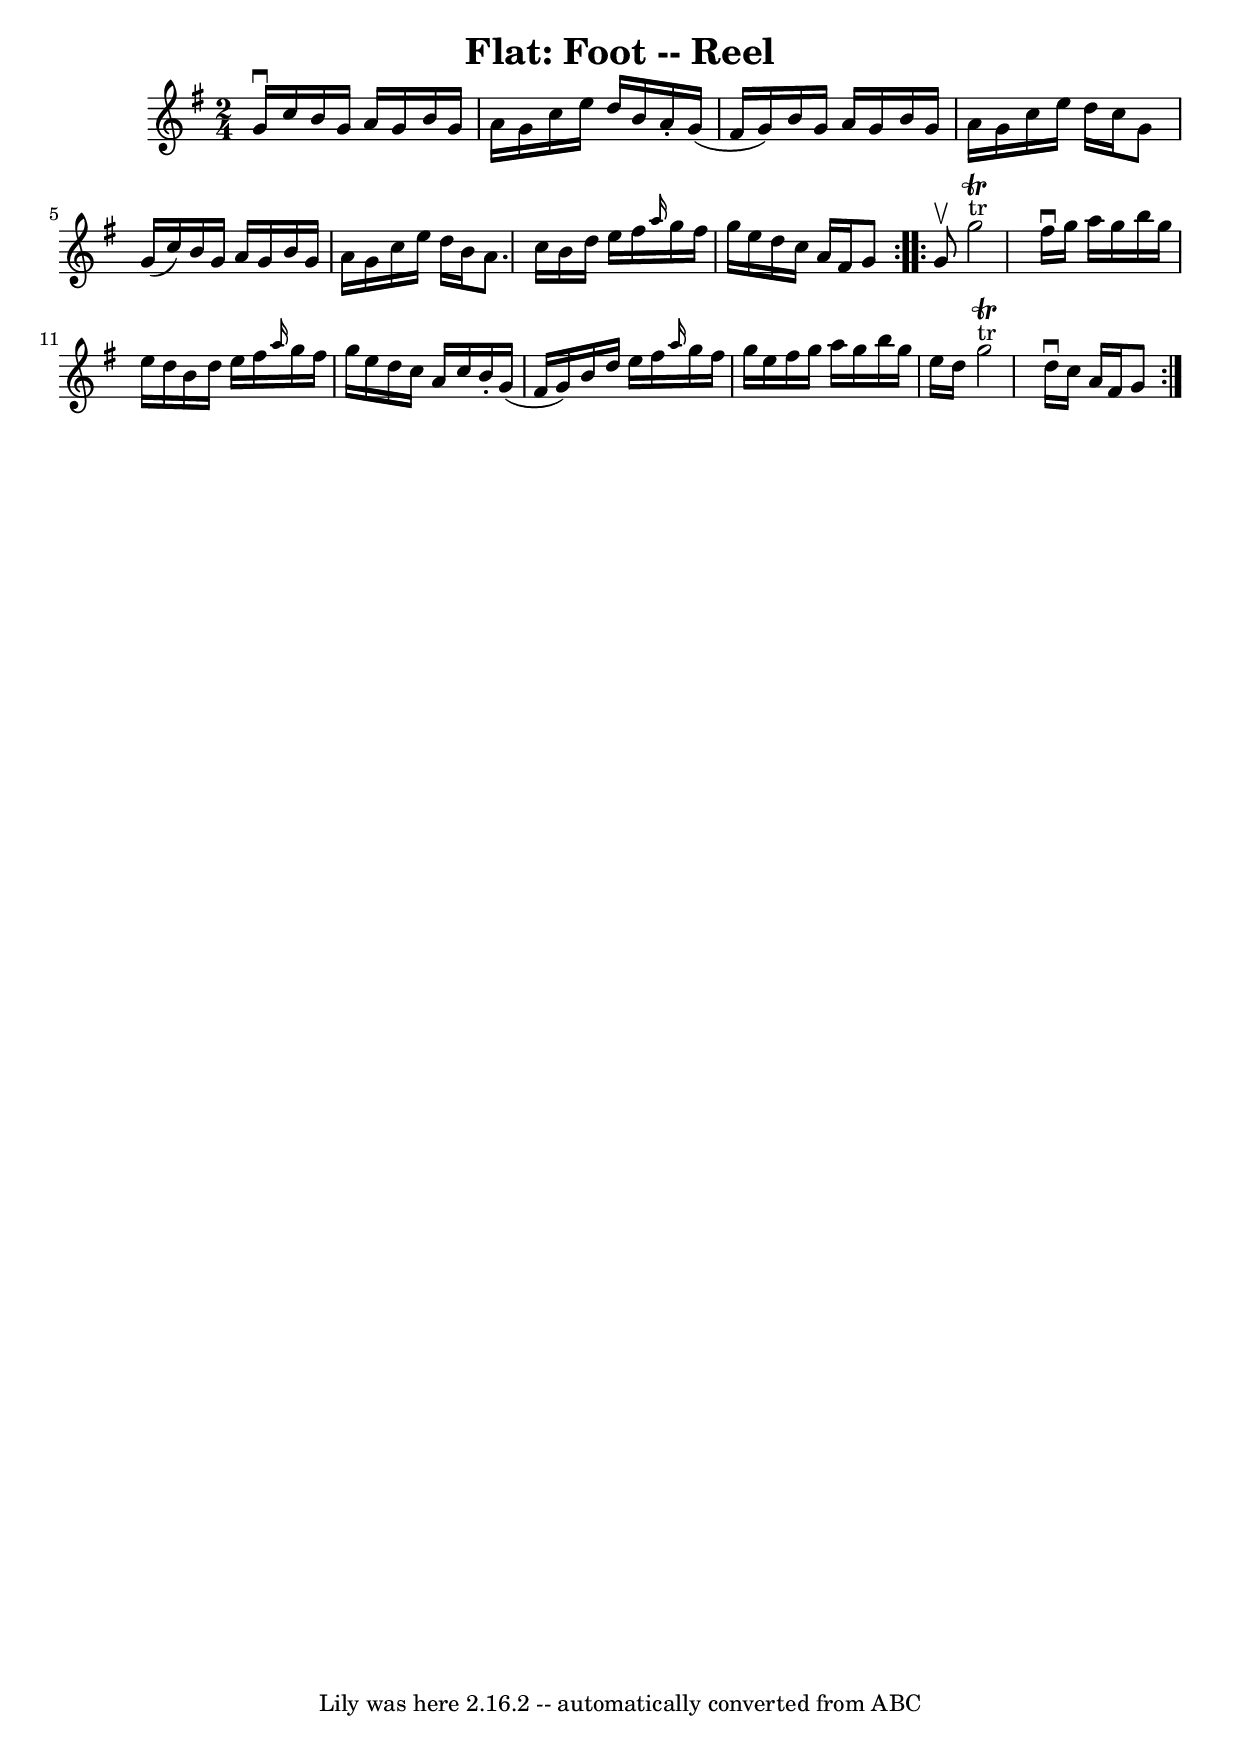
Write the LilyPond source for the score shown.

\version "2.16.2"
\include "Mammoth.ily"
\header {
  %% book = "Ryan's Mammoth Collection"
  crossRefNumber = "1"
  footnotes = "\\\\273"
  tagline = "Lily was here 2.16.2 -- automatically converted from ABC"
  title = "Flat: Foot -- Reel"

}
voicedefault =  {



  \repeat volta 2 {

    \time 2/4 
    \key g \major g'16^\downbow c''16  |
    b'16 g'16    
    a'16 g'16 b'16 g'16 a'16 g'16    |
    c''16 e''16    
    d''16 b'16 a'16 -. g'16 (fis'16 g'16)   |
    b'16    
    g'16 a'16 g'16 b'16 g'16 a'16 g'16    |
    c''16    
    e''16 d''16 c''16 g'8 g'16 (c''16)   |
    b'16    
    g'16 a'16 g'16 b'16 g'16 a'16 g'16    |
    c''16    
    e''16 d''16 b'16 a'8. c''16    |
    b'16 d''16 e''16    
    fis''16  \grace { a''16  
		    } g''16 fis''16 g''16 e''16    |
    
    d''16 c''16 a'16 fis'16 g'8  
  }     
  \repeat volta 2 {
    g'8^\upbow 
    |
    g''2^"tr"^\trill   |
    fis''16^\downbow g''16    
    a''16 g''16 b''16 g''16 e''16 d''16    |
    b'16 d''16  
    e''16 fis''16  \grace { a''16  
			  } g''16 fis''16 g''16 e''16   
    |
    d''16 c''16 a'16 c''16 b'16 -. g'16 (fis'16    
    g'16)   |
    b'16 d''16 e''16 fis''16  \grace { a''16  
				     } 
    g''16 fis''16 g''16 e''16    |
    fis''16 g''16 a''16    
    g''16 b''16 g''16 e''16 d''16    |
    g''2^"tr"^\trill   
    |
    d''16^\downbow c''16 a'16 fis'16 g'8  
  }   

}

\score{
  <<

    \context Staff="default"
    {
      \voicedefault 
      
    }

  >>
  \layout {
    
  }
  \midi {
  }

}
